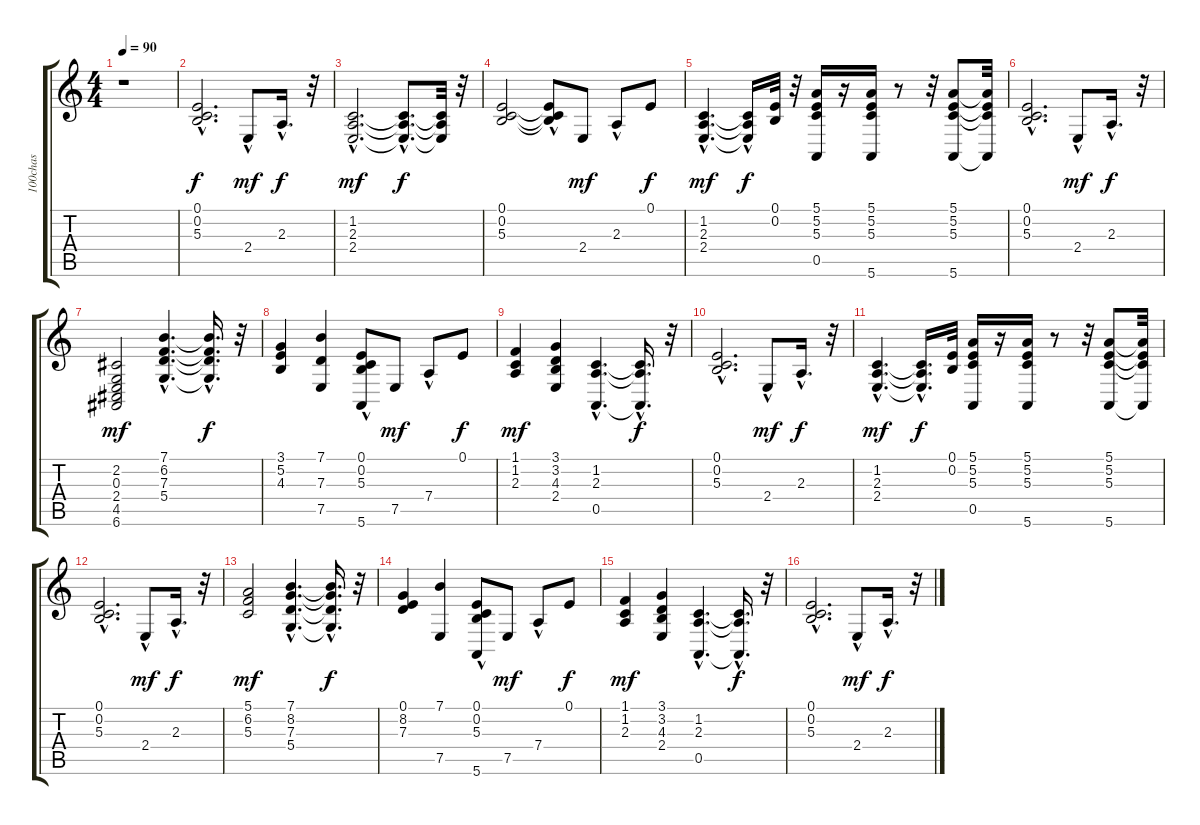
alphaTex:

\track ("100chas" "100chas") {instrument electricpiano2}
\staff {score tabs}
\tuning (E4 B3 G3 D3 A2 E2) {hide}
\ts (4 4)
\tempo 90
\clef g2
\ks c
r.1{dy f instrument electricpiano2} |
(0.1{hac} 0.2{hac} 5.3{hac}).2{d} 2.4{hac}.8{dy mf} 2.3{hac}.16{d dy f} r.32 |
(1.2{hac} 2.3{hac} 2.4{hac}).2{d dy mf} (1.2{hac t} 2.3{hac t} 2.4{hac t}).8{d dy f} (1.2{t} 2.3{t} 2.4{t}).32 r.32 |
(0.1 0.2 5.3).2 (0.1{hac t} 0.2{t} 5.3{t}).8 2.4.8{dy mf} 2.3{hac}.8 0.1.8{dy f} |
(1.2{hac} 2.3{hac} 2.4{hac}).4{d dy mf} (1.2{hac t} 2.3{t} 2.4{t}).16{dy f} (0.1 0.2).32 r.32 (5.1 5.2 5.3 0.5).16 r.16 (5.1 5.2 5.3 5.6).16 r.8 r.32 (5.1 5.2 5.3 5.6).8 (5.1{t} 5.2{t} 5.3{t} 5.6{t}).32 |
(0.1{hac} 0.2{hac} 5.3{hac}).2{d} 2.4{hac}.8{dy mf} 2.3{hac}.16{d dy f} r.32 |
(2.2 0.3 2.4 4.5 6.6).2{dy mf} (7.1{hac} 6.2{hac} 7.3{hac} 5.4{hac}).4{d} (7.1{hac t} 6.2{hac t} 7.3{hac t} 5.4{hac t}).16{d dy f} r.32 |
(3.1 5.2 4.3).4 (7.1 7.3 7.5).4 (0.1{hac} 0.2 5.3 5.6{hac}).8 7.5.8{dy mf} 7.4{hac}.8 0.1.8{dy f} |
(1.1 1.2 2.3).4{dy mf} (3.1 3.2 4.3 2.4).4 (1.2{hac} 2.3{hac} 0.5{hac}).4{d} (1.2{hac t} 2.3{hac t} 0.5{hac t}).16{d dy f} r.32 |
(0.1{hac} 0.2{hac} 5.3{hac}).2{d} 2.4{hac}.8{dy mf} 2.3{hac}.16{d dy f} r.32 |
(1.2{hac} 2.3{hac} 2.4{hac}).4{d dy mf} (1.2{hac t} 2.3{hac t} 2.4{hac t}).16{d dy f} (0.1 0.2).32 (5.1 5.2 5.3 0.5).16 r.16 (5.1 5.2 5.3 5.6).16 r.8 r.32 (5.1 5.2 5.3 5.6).8 (5.1{t} 5.2{t} 5.3{t} 5.6{t}).32 |
(0.1{hac} 0.2{hac} 5.3{hac}).2{d} 2.4{hac}.8{dy mf} 2.3{hac}.16{d dy f} r.32 |
(5.1 6.2 5.3).2{dy mf} (7.1{hac} 8.2{hac} 7.3{hac} 5.4{hac}).4{d} (7.1{hac t} 8.2{hac t} 7.3{hac t} 5.4{hac t}).16{d dy f} r.32 |
(0.1 8.2 7.3).4 (7.1 7.5).4 (0.1{hac} 0.2 5.3 5.6{hac}).8 7.5.8{dy mf} 7.4{hac}.8 0.1.8{dy f} |
(1.1 1.2 2.3).4{dy mf} (3.1 3.2 4.3 2.4).4 (1.2{hac} 2.3{hac} 0.5{hac}).4{d} (1.2{hac t} 2.3{hac t} 0.5{hac t}).16{d dy f} r.32 |
(0.1{hac} 0.2{hac} 5.3{hac}).2{d} 2.4{hac}.8{dy mf} 2.3{hac}.16{d dy f} r.32
